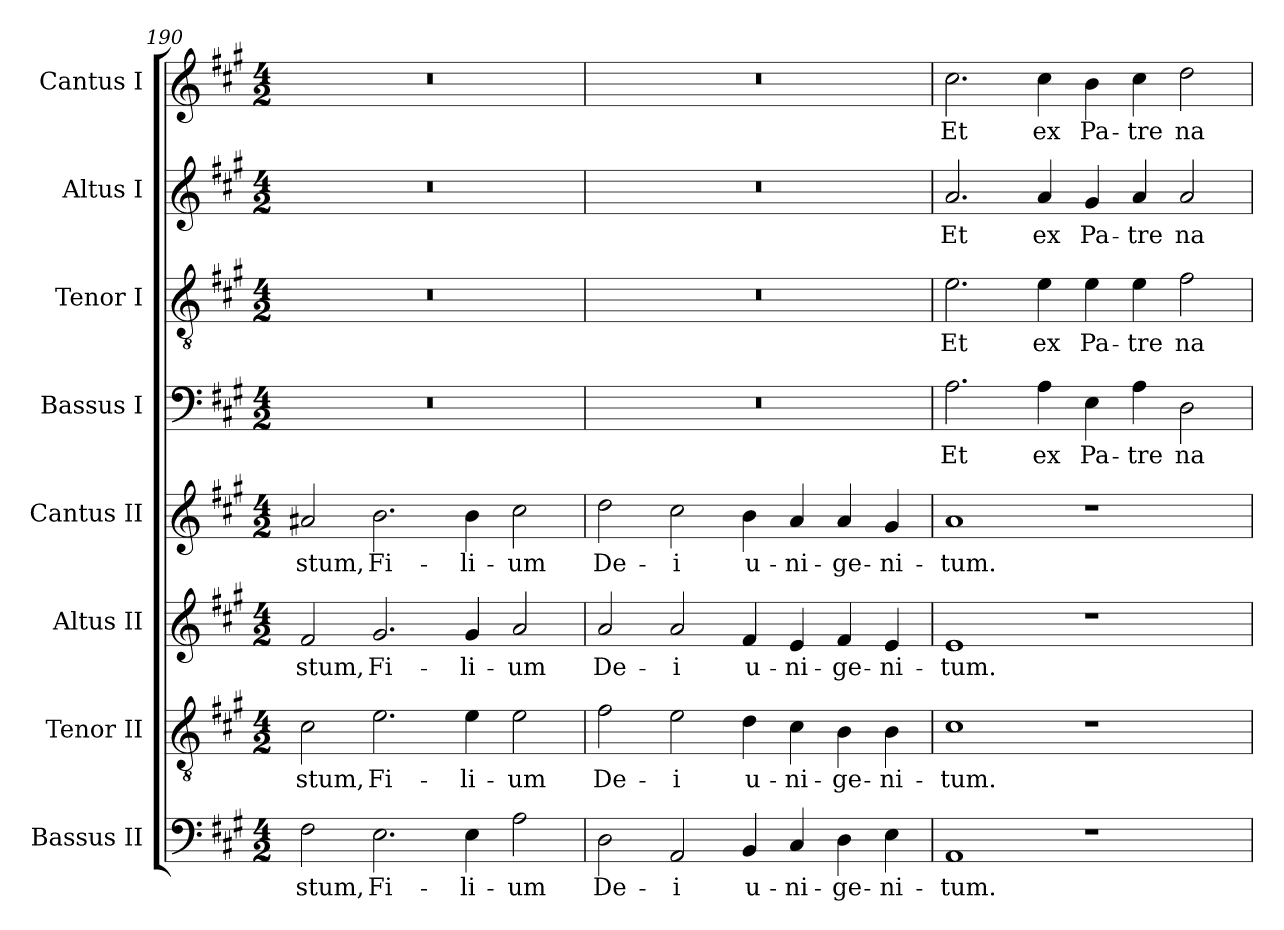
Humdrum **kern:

**kern	**text	**kern	**text	**kern	**text	**kern	**text	**kern	**text	**kern	**text	**kern	**text	**kern	**text
*part8	*part8	*part7	*part7	*part6	*part6	*part5	*part5	*part4	*part4	*part3	*part3	*part2	*part2	*part1	*part1
*staff8	*staff8	*staff7	*staff7	*staff6	*staff6	*staff5	*staff5	*staff4	*staff4	*staff3	*staff3	*staff2	*staff2	*staff1	*staff1
*I"Bassus II	*	*I"Tenor II	*	*I"Altus II	*	*I"Cantus II	*	*I"Bassus I	*	*I"Tenor I	*	*I"Altus I	*	*I"Cantus I	*
*I'B II	*	*I'T II	*	*I'A II	*	*I'C II	*	*I'B I	*	*I'T I	*	*I'A I	*	*I'C I	*
*clefF4	*	*clefGv2	*	*clefG2	*	*clefG2	*	*clefF4	*	*clefGv2	*	*clefG2	*	*clefG2	*
*k[f#c#g#]	*	*k[f#c#g#]	*	*k[f#c#g#]	*	*k[f#c#g#]	*	*k[f#c#g#]	*	*k[f#c#g#]	*	*k[f#c#g#]	*	*k[f#c#g#]	*
*A:	*	*A:	*	*A:	*	*A:	*	*A:	*	*A:	*	*A:	*	*A:	*
*M4/2	*	*M4/2	*	*M4/2	*	*M4/2	*	*M4/2	*	*M4/2	*	*M4/2	*	*M4/2	*
=190	=190	=190	=190	=190	=190	=190	=190	=190	=190	=190	=190	=190	=190	=190	=190
2F#\	-stum,	2c#\	-stum,	2f#/	-stum,	2a#X/	-stum,	0r	.	0r	.	0r	.	0r	.
2.E\	Fi-	2.e\	Fi-	2.g#/	Fi-	2.b\	Fi-	.	.	.	.	.	.	.	.
4E\	-li-	4e\	-li-	4g#/	-li-	4b\	-li-	.	.	.	.	.	.	.	.
2A\	-um	2e\	-um	2a/	-um	2cc#\	-um	.	.	.	.	.	.	.	.
!!LO:LB:g=z
=191	=191	=191	=191	=191	=191	=191	=191	=191	=191	=191	=191	=191	=191	=191	=191
2D\	De-	2f#\	De-	2a/	De-	2dd\	De-	0r	.	0r	.	0r	.	0r	.
2AA/	-i	2e\	-i	2a/	-i	2cc#\	-i	.	.	.	.	.	.	.	.
4BB/	u-	4d\	u-	4f#/	u-	4b\	u-	.	.	.	.	.	.	.	.
4C#/	-ni-	4c#\	-ni-	4e/	-ni-	4a/	-ni-	.	.	.	.	.	.	.	.
4D\	-ge-	4B\	-ge-	4f#/	-ge-	4a/	-ge-	.	.	.	.	.	.	.	.
4E\	-ni-	4B\	-ni-	4e/	-ni-	4g#/	-ni-	.	.	.	.	.	.	.	.
=192	=192	=192	=192	=192	=192	=192	=192	=192	=192	=192	=192	=192	=192	=192	=192
1AA	-tum.	1c#	-tum.	1e	-tum.	1a	-tum.	2.A\	Et	2.e\	Et	2.a/	Et	2.cc#\	Et
.	.	.	.	.	.	.	.	4A\	ex	4e\	ex	4a/	ex	4cc#\	ex
1r	.	1r	.	1r	.	1r	.	4E\	Pa-	4e\	Pa-	4g#/	Pa-	4b\	Pa-
.	.	.	.	.	.	.	.	4A\	-tre	4e\	-tre	4a/	-tre	4cc#\	-tre
.	.	.	.	.	.	.	.	2D\	na-	2f#\	na-	2a/	na-	2dd\	na-
=	=	=	=	=	=	=	=	=	=	=	=	=	=	=	=
*-	*-	*-	*-	*-	*-	*-	*-	*-	*-	*-	*-	*-	*-	*-	*-
